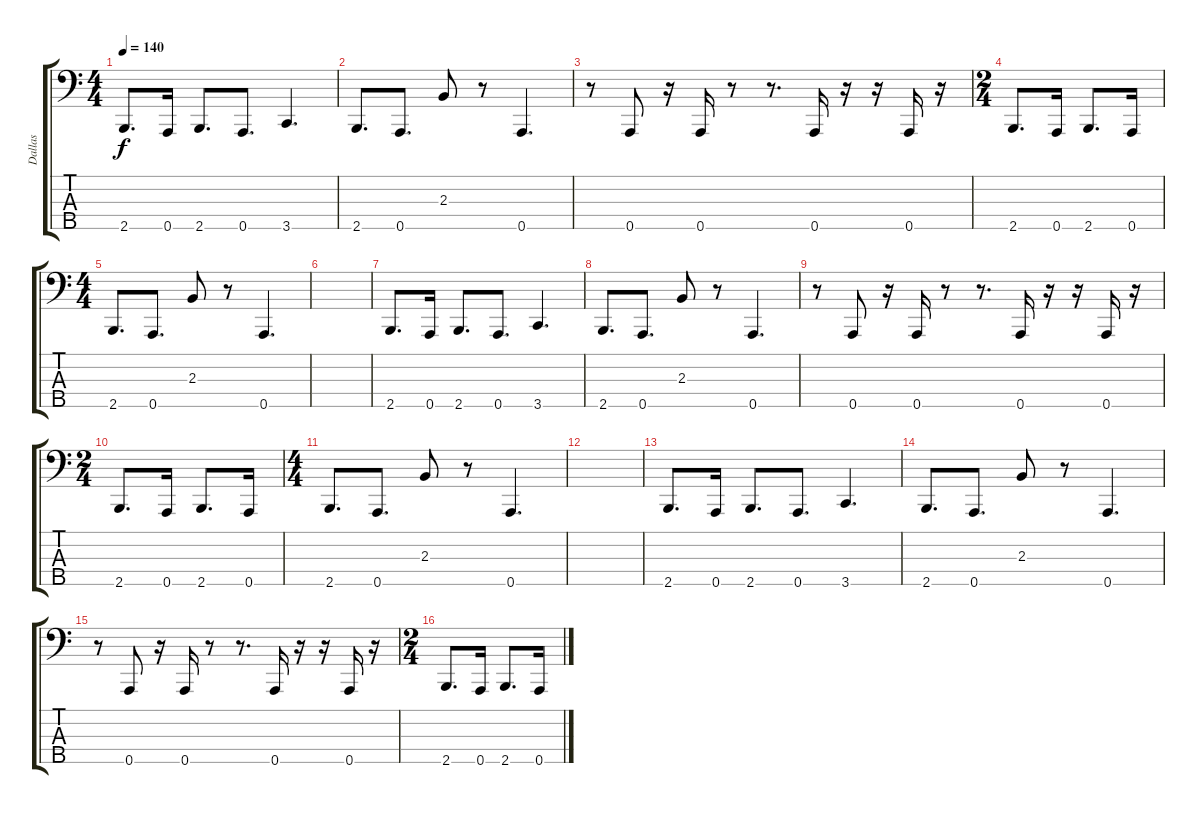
\track ("Dallas" "Dallas") {instrument electricbasspick}
\staff {score tabs}
\tuning (G2 D2 A1 E1 A0) {hide}
\ts (4 4)
\tempo 140
\clef f4
\ks c
2.5.8{d dy f} 0.5.16 2.5.8{d} 0.5.8{d} 3.5.4{d} |
2.5.8{d} 0.5.8{d} 2.3.8 r.8 0.5.4{d} |
r.8 0.5.8 r.16 0.5.16 r.8 r.8{d} 0.5.16 r.16 r.16 0.5.16 r.16 |
\ts (2 4)
2.5.8{d} 0.5.16 2.5.8{d} 0.5.16 |
\ts (4 4)
2.5.8{d} 0.5.8{d} 2.3.8 r.8 0.5.4{d} |
|
2.5.8{d} 0.5.16 2.5.8{d} 0.5.8{d} 3.5.4{d} |
2.5.8{d} 0.5.8{d} 2.3.8 r.8 0.5.4{d} |
r.8 0.5.8 r.16 0.5.16 r.8 r.8{d} 0.5.16 r.16 r.16 0.5.16 r.16 |
\ts (2 4)
2.5.8{d} 0.5.16 2.5.8{d} 0.5.16 |
\ts (4 4)
2.5.8{d} 0.5.8{d} 2.3.8 r.8 0.5.4{d} |
|
2.5.8{d} 0.5.16 2.5.8{d} 0.5.8{d} 3.5.4{d} |
2.5.8{d} 0.5.8{d} 2.3.8 r.8 0.5.4{d} |
r.8 0.5.8 r.16 0.5.16 r.8 r.8{d} 0.5.16 r.16 r.16 0.5.16 r.16 |
\ts (2 4)
2.5.8{d} 0.5.16 2.5.8{d} 0.5.16
